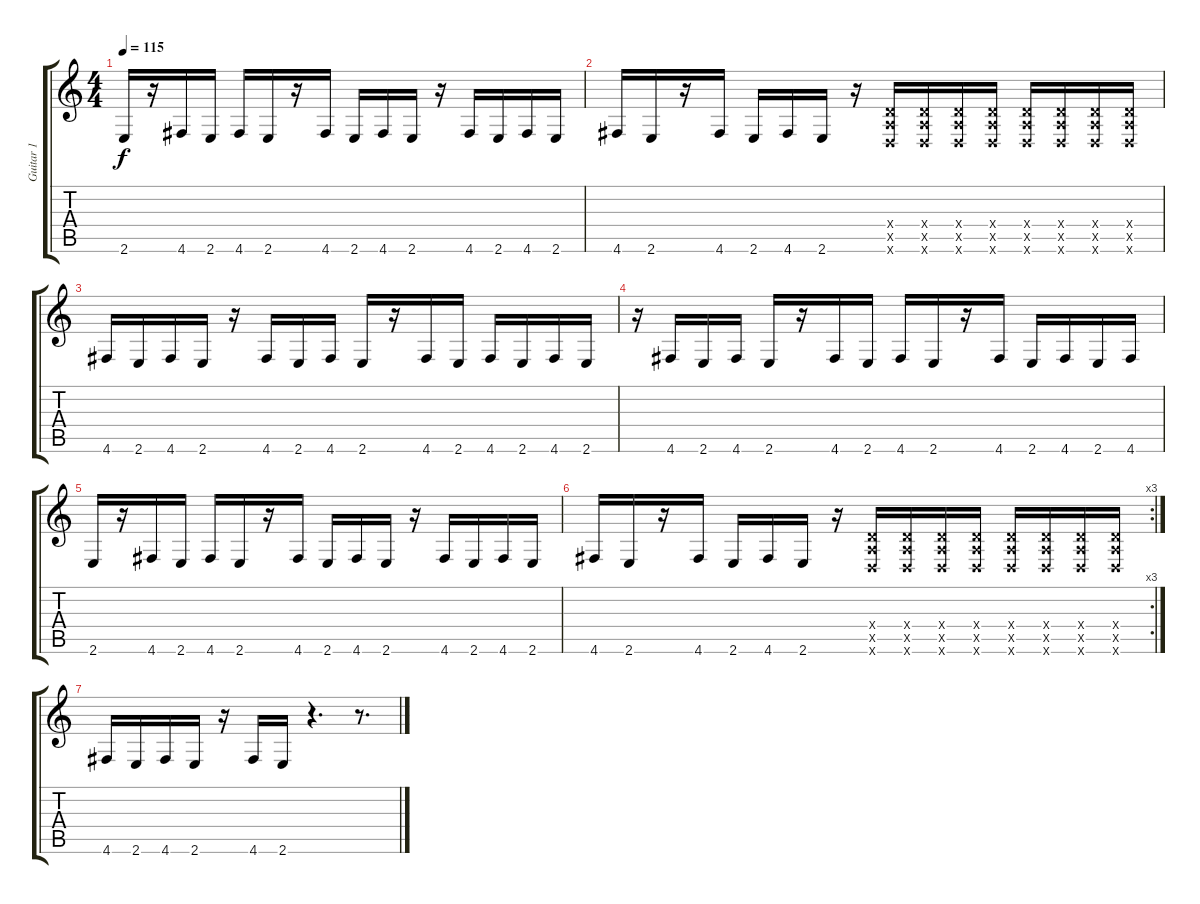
\track ("Guitar 1" "Guitar 1") {instrument overdrivenguitar}
\staff {score tabs}
\tuning (E4 B3 G3 D3 A2 D2) {hide}
\ts (4 4)
\tempo 115
\clef g2
\ks c
2.6.16{dy f} r.16 4.6.16 2.6.16 4.6.16 2.6.16 r.16 4.6.16 2.6.16 4.6.16 2.6.16 r.16 4.6.16 2.6.16 4.6.16 2.6.16 |
4.6.16 2.6.16 r.16 4.6.16 2.6.16 4.6.16 2.6.16 r.16 (0.4{x} 0.5{x} 0.6{x}).16 (0.4{x} 0.5{x} 0.6{x}).16 (0.4{x} 0.5{x} 0.6{x}).16 (0.4{x} 0.5{x} 0.6{x}).16 (0.4{x} 0.5{x} 0.6{x}).16 (0.4{x} 0.5{x} 0.6{x}).16 (0.4{x} 0.5{x} 0.6{x}).16 (0.4{x} 0.5{x} 0.6{x}).16 |
4.6.16 2.6.16 4.6.16 2.6.16 r.16 4.6.16 2.6.16 4.6.16 2.6.16 r.16 4.6.16 2.6.16 4.6.16 2.6.16 4.6.16 2.6.16 |
r.16 4.6.16 2.6.16 4.6.16 2.6.16 r.16 4.6.16 2.6.16 4.6.16 2.6.16 r.16 4.6.16 2.6.16 4.6.16 2.6.16 4.6.16 |
2.6.16 r.16 4.6.16 2.6.16 4.6.16 2.6.16 r.16 4.6.16 2.6.16 4.6.16 2.6.16 r.16 4.6.16 2.6.16 4.6.16 2.6.16 |
\rc 3
4.6.16 2.6.16 r.16 4.6.16 2.6.16 4.6.16 2.6.16 r.16 (0.4{x} 0.5{x} 0.6{x}).16 (0.4{x} 0.5{x} 0.6{x}).16 (0.4{x} 0.5{x} 0.6{x}).16 (0.4{x} 0.5{x} 0.6{x}).16 (0.4{x} 0.5{x} 0.6{x}).16 (0.4{x} 0.5{x} 0.6{x}).16 (0.4{x} 0.5{x} 0.6{x}).16 (0.4{x} 0.5{x} 0.6{x}).16 |
4.6.16 2.6.16 4.6.16 2.6.16 r.16 4.6.16 2.6.16 r.4{d} r.8{d}
